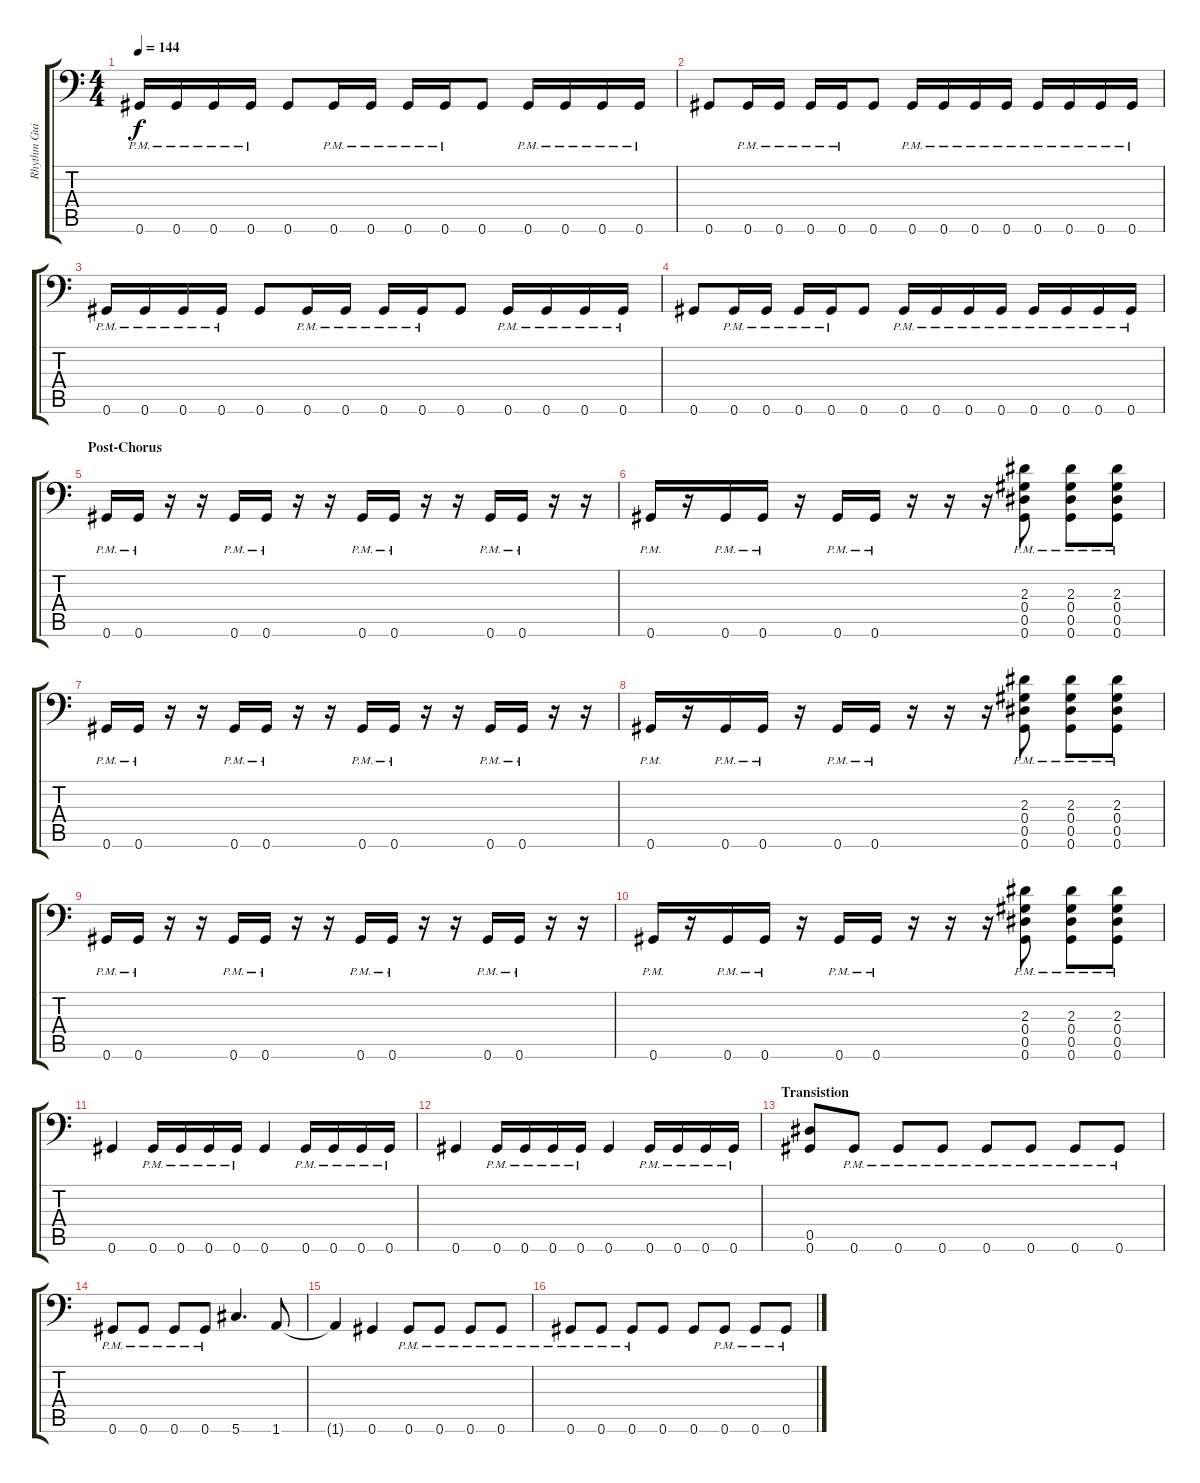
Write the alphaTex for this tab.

\track ("Rhythm Guitar 1" "Rhythm Gui") {instrument distortionguitar}
\staff {score tabs}
\tuning (Bb3 F3 Db3 Ab2 Eb2 Ab1) {hide}
\ts (4 4)
\tempo 144
\clef f4
\ks c
0.6{pm}.16{dy f} 0.6{pm}.16 0.6{pm}.16 0.6{pm}.16 0.6.8 0.6{pm}.16 0.6{pm}.16 0.6{pm}.16 0.6{pm}.16 0.6.8 0.6{pm}.16 0.6{pm}.16 0.6{pm}.16 0.6{pm}.16 |
0.6.8 0.6{pm}.16 0.6{pm}.16 0.6{pm}.16 0.6{pm}.16 0.6.8 0.6{pm}.16 0.6{pm}.16 0.6{pm}.16 0.6{pm}.16 0.6{pm}.16 0.6{pm}.16 0.6{pm}.16 0.6{pm}.16 |
0.6{pm}.16 0.6{pm}.16 0.6{pm}.16 0.6{pm}.16 0.6.8 0.6{pm}.16 0.6{pm}.16 0.6{pm}.16 0.6{pm}.16 0.6.8 0.6{pm}.16 0.6{pm}.16 0.6{pm}.16 0.6{pm}.16 |
0.6.8 0.6{pm}.16 0.6{pm}.16 0.6{pm}.16 0.6{pm}.16 0.6.8 0.6{pm}.16 0.6{pm}.16 0.6{pm}.16 0.6{pm}.16 0.6{pm}.16 0.6{pm}.16 0.6{pm}.16 0.6{pm}.16 |
\section ("" "Post-Chorus")
0.6{pm}.16 0.6{pm}.16 r.16 r.16 0.6{pm}.16 0.6{pm}.16 r.16 r.16 0.6{pm}.16 0.6{pm}.16 r.16 r.16 0.6{pm}.16 0.6{pm}.16 r.16 r.16 |
0.6{pm}.16 r.16 0.6{pm}.16 0.6{pm}.16 r.16 0.6{pm}.16 0.6{pm}.16 r.16 r.16 r.16 (2.3{pm} 0.4{pm} 0.5{pm} 0.6{pm}).8 (2.3{pm} 0.4{pm} 0.5{pm} 0.6{pm}).8 (2.3{pm} 0.4{pm} 0.5{pm} 0.6{pm}).8 |
0.6{pm}.16 0.6{pm}.16 r.16 r.16 0.6{pm}.16 0.6{pm}.16 r.16 r.16 0.6{pm}.16 0.6{pm}.16 r.16 r.16 0.6{pm}.16 0.6{pm}.16 r.16 r.16 |
0.6{pm}.16 r.16 0.6{pm}.16 0.6{pm}.16 r.16 0.6{pm}.16 0.6{pm}.16 r.16 r.16 r.16 (2.3{pm} 0.4{pm} 0.5{pm} 0.6{pm}).8 (2.3{pm} 0.4{pm} 0.5{pm} 0.6{pm}).8 (2.3{pm} 0.4{pm} 0.5{pm} 0.6{pm}).8 |
0.6{pm}.16 0.6{pm}.16 r.16 r.16 0.6{pm}.16 0.6{pm}.16 r.16 r.16 0.6{pm}.16 0.6{pm}.16 r.16 r.16 0.6{pm}.16 0.6{pm}.16 r.16 r.16 |
0.6{pm}.16 r.16 0.6{pm}.16 0.6{pm}.16 r.16 0.6{pm}.16 0.6{pm}.16 r.16 r.16 r.16 (2.3{pm} 0.4{pm} 0.5{pm} 0.6{pm}).8 (2.3{pm} 0.4{pm} 0.5{pm} 0.6{pm}).8 (2.3{pm} 0.4{pm} 0.5{pm} 0.6{pm}).8 |
0.6.4 0.6{pm}.16 0.6{pm}.16 0.6{pm}.16 0.6{pm}.16 0.6.4 0.6{pm}.16 0.6{pm}.16 0.6{pm}.16 0.6{pm}.16 |
0.6.4 0.6{pm}.16 0.6{pm}.16 0.6{pm}.16 0.6{pm}.16 0.6.4 0.6{pm}.16 0.6{pm}.16 0.6{pm}.16 0.6{pm}.16 |
\section ("" "Transistion")
(0.5 0.6).8 0.6{pm}.8 0.6{pm}.8 0.6{pm}.8 0.6{pm}.8 0.6{pm}.8 0.6{pm}.8 0.6{pm}.8 |
0.6{pm}.8 0.6{pm}.8 0.6{pm}.8 0.6{pm}.8 5.6.4{d} 1.6.8 |
1.6{t}.4 0.6.4 0.6{pm}.8 0.6{pm}.8 0.6{pm}.8 0.6{pm}.8 |
0.6{pm}.8 0.6{pm}.8 0.6{pm}.8 0.6.8 0.6.8 0.6{pm}.8 0.6{pm}.8 0.6{pm}.8
